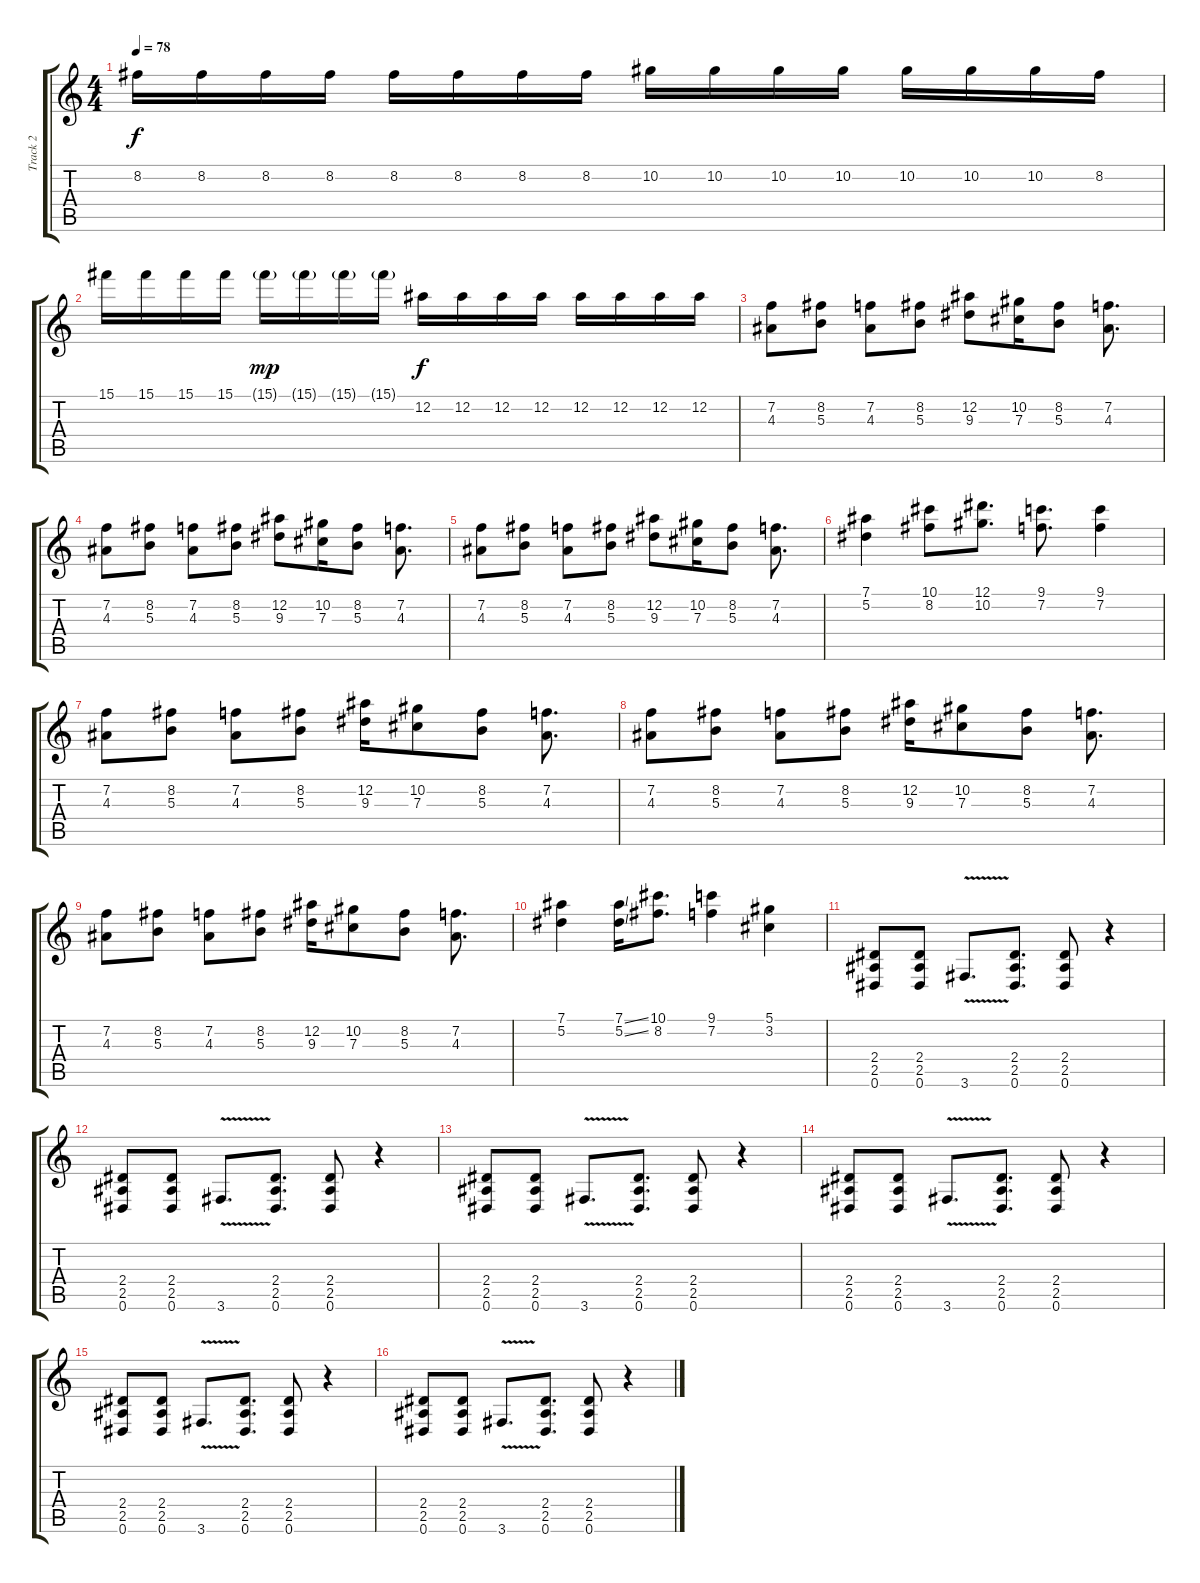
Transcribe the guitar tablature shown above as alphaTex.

\track ("Track 2" "Track 2") {instrument overdrivenguitar}
\staff {score tabs}
\tuning (Eb4 Bb3 Gb3 Db3 Ab2 Eb2) {hide}
\ts (4 4)
\tempo 78
\clef g2
\ks c
8.2.16{dy f} 8.2.16 8.2.16 8.2.16 8.2.16 8.2.16 8.2.16 8.2.16 10.2.16 10.2.16 10.2.16 10.2.16 10.2.16 10.2.16 10.2.16 8.2.16 |
15.1.16{volume 6} 15.1.16 15.1.16 15.1.16 15.1{g}.16{dy mp} 15.1{g}.16 15.1{g}.16 15.1{g}.16{volume 13} 12.2.16{dy f volume 5} 12.2.16 12.2.16 12.2.16 12.2.16 12.2.16 12.2.16 12.2.16 |
(7.2 4.3).8{volume 13} (8.2 5.3).8 (7.2 4.3).8 (8.2 5.3).8 (12.2 9.3).8 (10.2 7.3).16 (8.2 5.3).8 (7.2 4.3).8{d} |
(7.2 4.3).8{volume 13} (8.2 5.3).8 (7.2 4.3).8 (8.2 5.3).8 (12.2 9.3).8 (10.2 7.3).16 (8.2 5.3).8 (7.2 4.3).8{d} |
(7.2 4.3).8{volume 13} (8.2 5.3).8 (7.2 4.3).8 (8.2 5.3).8 (12.2 9.3).8 (10.2 7.3).16 (8.2 5.3).8 (7.2 4.3).8{d} |
(7.1 5.2).4 (10.1 8.2).8 (12.1 10.2).8{d} (9.1 7.2).8{d} (9.1 7.2).4 |
(7.2 4.3).8{volume 13} (8.2 5.3).8 (7.2 4.3).8 (8.2 5.3).8 (12.2 9.3).16 (10.2 7.3).8 (8.2 5.3).8 (7.2 4.3).8{d} |
(7.2 4.3).8{volume 13} (8.2 5.3).8 (7.2 4.3).8 (8.2 5.3).8 (12.2 9.3).16 (10.2 7.3).8 (8.2 5.3).8 (7.2 4.3).8{d} |
(7.2 4.3).8{volume 13} (8.2 5.3).8 (7.2 4.3).8 (8.2 5.3).8 (12.2 9.3).16 (10.2 7.3).8 (8.2 5.3).8 (7.2 4.3).8{d} |
(7.1 5.2).4 (7.1{ss} 5.2{ss}).16 (10.1 8.2).8{d} (9.1 7.2).4 (5.1 3.2).4 |
(2.4 2.5 0.6).8 (2.4 2.5 0.6).8 3.6{v}.8{d} (2.4 2.5 0.6).8{d} (2.4 2.5 0.6).8 r.4 |
(2.4 2.5 0.6).8 (2.4 2.5 0.6).8 3.6{v}.8{d} (2.4 2.5 0.6).8{d} (2.4 2.5 0.6).8 r.4 |
(2.4 2.5 0.6).8 (2.4 2.5 0.6).8 3.6{v}.8{d} (2.4 2.5 0.6).8{d} (2.4 2.5 0.6).8 r.4 |
(2.4 2.5 0.6).8 (2.4 2.5 0.6).8 3.6{v}.8{d} (2.4 2.5 0.6).8{d} (2.4 2.5 0.6).8 r.4 |
(2.4 2.5 0.6).8 (2.4 2.5 0.6).8 3.6{v}.8{d} (2.4 2.5 0.6).8{d} (2.4 2.5 0.6).8 r.4 |
(2.4 2.5 0.6).8 (2.4 2.5 0.6).8 3.6{v}.8{d} (2.4 2.5 0.6).8{d} (2.4 2.5 0.6).8 r.4
